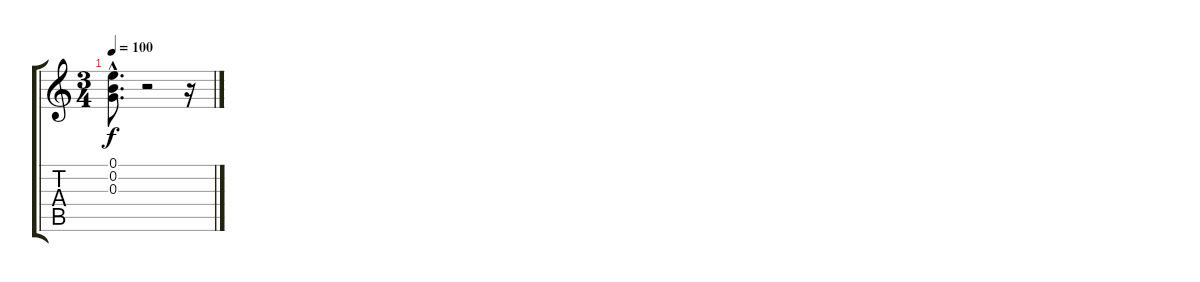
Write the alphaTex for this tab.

\track "" {instrument acousticguitarnylon}
\staff {score tabs}
\tuning (E4 B3 G3 D3 A2 E2) {hide}
\ts (3 4)
\tempo 100
\clef g2
\ks c
(0.1{hac t} 0.2{hac t} 0.3{hac t}).8{d dy f} r.2 r.16
